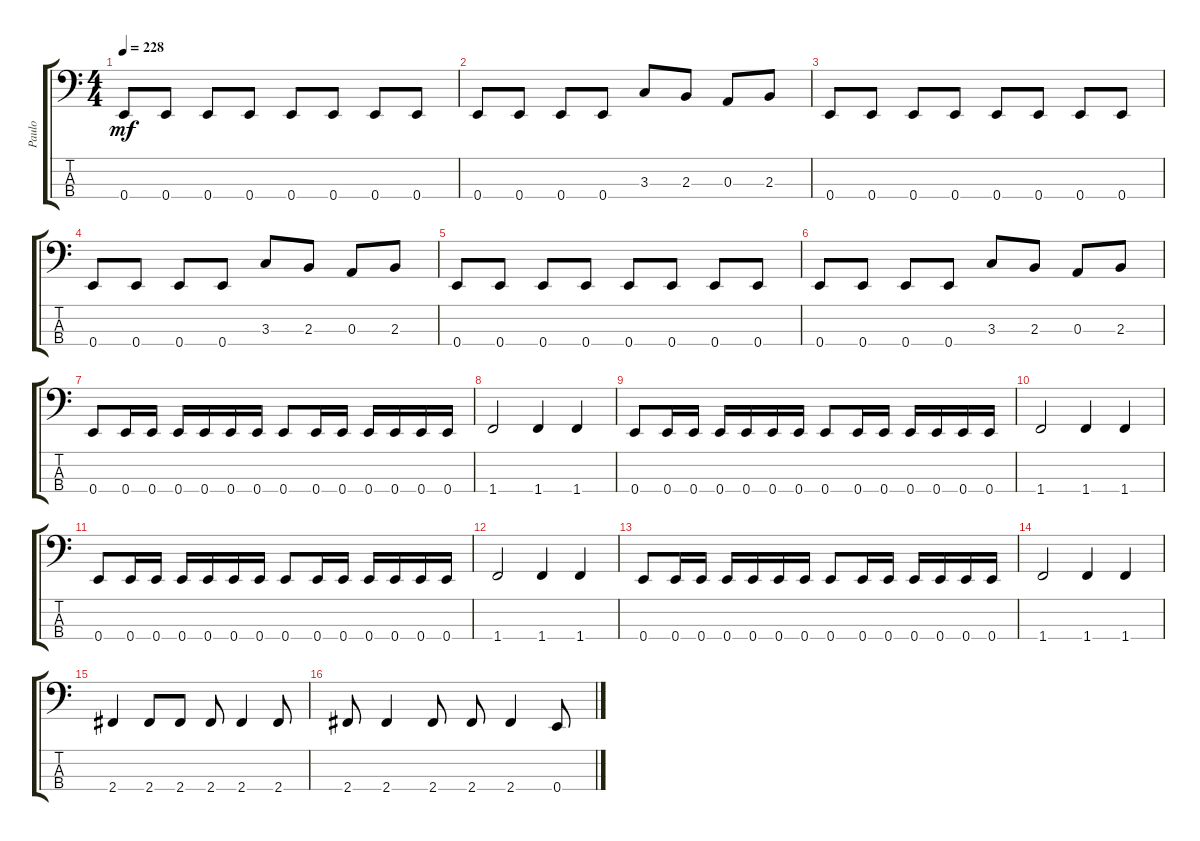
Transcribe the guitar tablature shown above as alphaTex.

\track ("Paulo" "Paulo") {instrument electricbasspick}
\staff {score tabs}
\tuning (G2 D2 A1 E1) {hide}
\ts (4 4)
\tempo 228
\clef f4
\ks c
0.4.8{dy mf} 0.4.8 0.4.8 0.4.8 0.4.8 0.4.8 0.4.8 0.4.8 |
0.4.8 0.4.8 0.4.8 0.4.8 3.3.8 2.3.8 0.3.8 2.3.8 |
0.4.8 0.4.8 0.4.8 0.4.8 0.4.8 0.4.8 0.4.8 0.4.8 |
0.4.8 0.4.8 0.4.8 0.4.8 3.3.8 2.3.8 0.3.8 2.3.8 |
0.4.8 0.4.8 0.4.8 0.4.8 0.4.8 0.4.8 0.4.8 0.4.8 |
0.4.8 0.4.8 0.4.8 0.4.8 3.3.8 2.3.8 0.3.8 2.3.8 |
0.4.8 0.4.16 0.4.16 0.4.16 0.4.16 0.4.16 0.4.16 0.4.8 0.4.16 0.4.16 0.4.16 0.4.16 0.4.16 0.4.16 |
1.4.2 1.4.4 1.4.4 |
0.4.8 0.4.16 0.4.16 0.4.16 0.4.16 0.4.16 0.4.16 0.4.8 0.4.16 0.4.16 0.4.16 0.4.16 0.4.16 0.4.16 |
1.4.2 1.4.4 1.4.4 |
0.4.8 0.4.16 0.4.16 0.4.16 0.4.16 0.4.16 0.4.16 0.4.8 0.4.16 0.4.16 0.4.16 0.4.16 0.4.16 0.4.16 |
1.4.2 1.4.4 1.4.4 |
0.4.8 0.4.16 0.4.16 0.4.16 0.4.16 0.4.16 0.4.16 0.4.8 0.4.16 0.4.16 0.4.16 0.4.16 0.4.16 0.4.16 |
1.4.2 1.4.4 1.4.4 |
2.4.4 2.4.8 2.4.8 2.4.8 2.4.4 2.4.8 |
2.4.8 2.4.4 2.4.8 2.4.8 2.4.4 0.4.8
